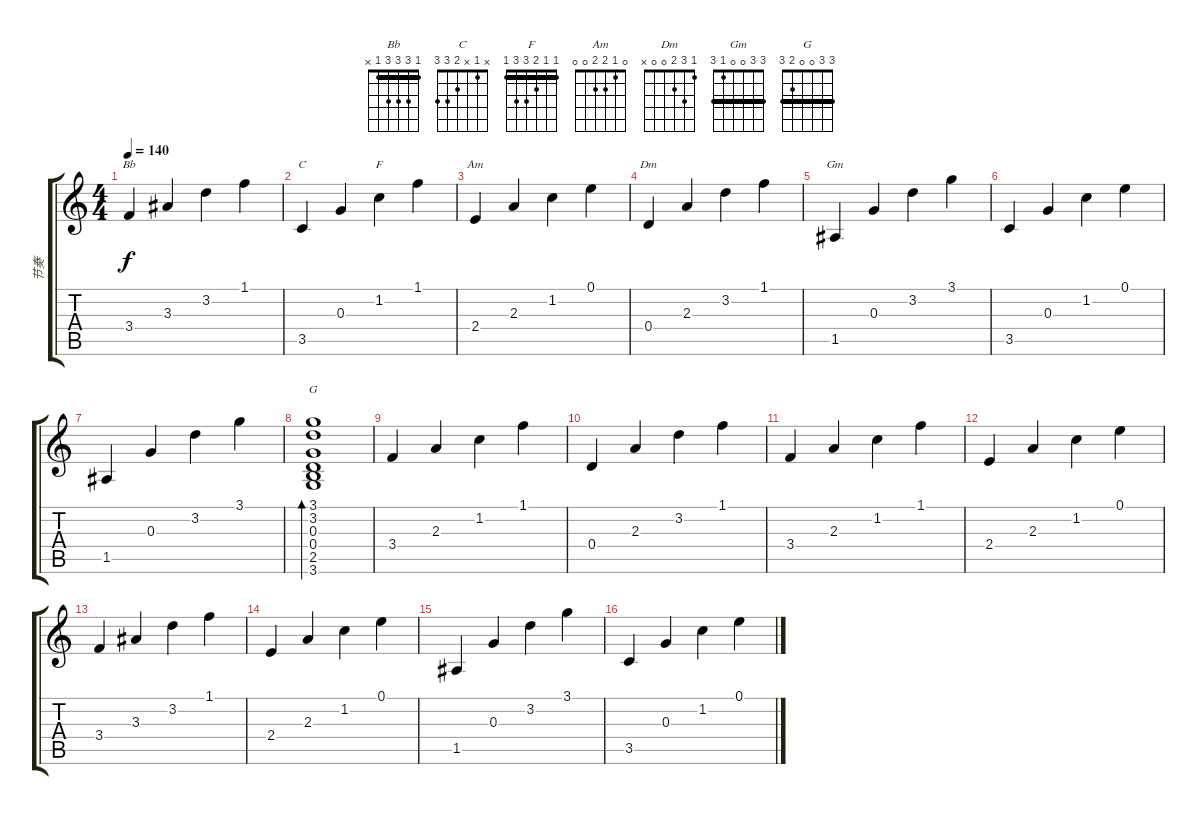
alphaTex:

\track ("节奏" "节奏") {instrument acousticguitarnylon}
\staff {score tabs}
\tuning (E4 B3 G3 D3 A2 E2) {hide}
\chord ("Bb" 1 3 3 3 1 x) {barre 1}
\chord ("C" x 1 x 2 3 3)
\chord ("F" 1 1 2 3 3 1) {barre 1}
\chord ("Am" 0 1 2 2 0 0)
\chord ("Dm" 1 3 2 0 0 x)
\chord ("Gm" 3 3 0 0 1 3) {barre 3}
\chord ("G" 3 3 0 0 2 3) {barre 3}
\ts (4 4)
\tempo 140
\clef g2
\ks c
3.4.4{ch "Bb" dy f} 3.3.4 3.2.4 1.1.4 |
3.5.4{ch "C"} 0.3.4 1.2.4{ch "F"} 1.1.4 |
2.4.4{ch "Am"} 2.3.4 1.2.4 0.1.4 |
0.4.4{ch "Dm"} 2.3.4 3.2.4 1.1.4 |
1.5.4{ch "Gm"} 0.3.4 3.2.4 3.1.4 |
3.5.4 0.3.4 1.2.4 0.1.4 |
1.5.4 0.3.4 3.2.4 3.1.4 |
(3.1 3.2 0.3 0.4 2.5 3.6).1{bd 60 ch "G"} |
3.4.4 2.3.4 1.2.4 1.1.4 |
0.4.4 2.3.4 3.2.4 1.1.4 |
3.4.4 2.3.4 1.2.4 1.1.4 |
2.4.4 2.3.4 1.2.4 0.1.4 |
3.4.4 3.3.4 3.2.4 1.1.4 |
2.4.4 2.3.4 1.2.4 0.1.4 |
1.5.4 0.3.4 3.2.4 3.1.4 |
3.5.4 0.3.4 1.2.4 0.1.4
